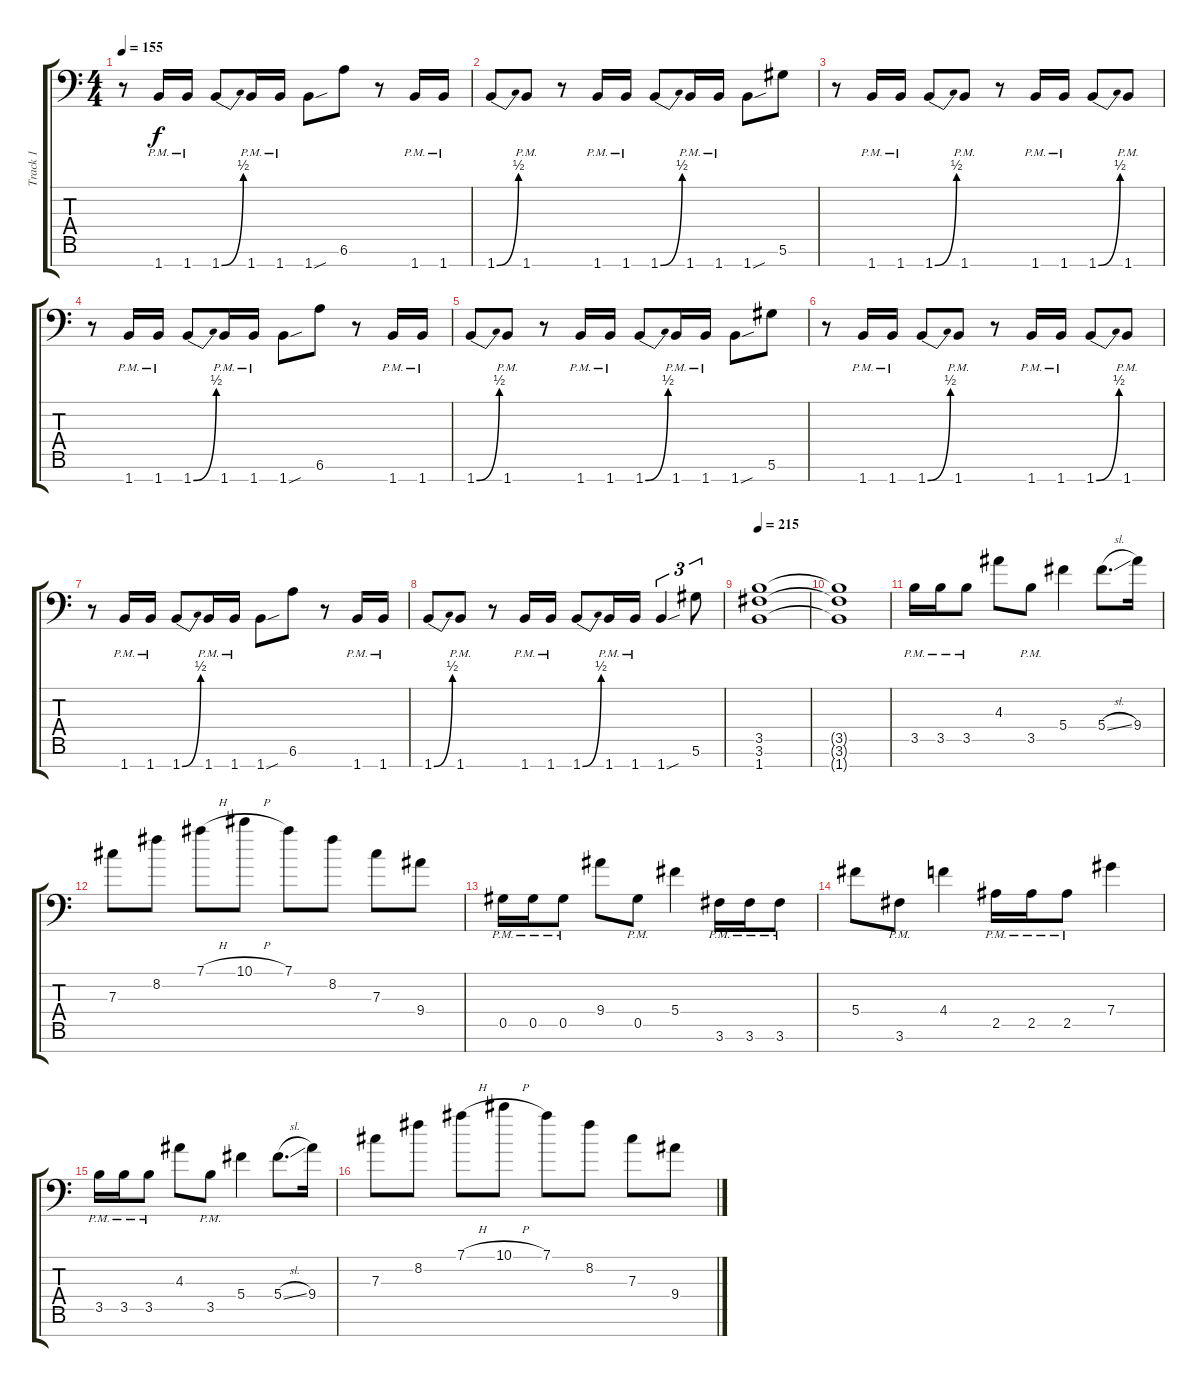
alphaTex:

\track ("Track 1" "Track 1") {instrument overdrivenguitar}
\staff {score tabs}
\tuning (Eb4 Bb3 Gb3 Db3 Ab2 Eb2 Bb1) {hide}
\ts (4 4)
\tempo 155
\clef f4
\ks c
r.8{dy f} 1.7{pm}.16 1.7{pm}.16 1.7{be (bend 0 0 60 2)}.8 1.7{pm}.16 1.7{pm}.16 1.7{sou}.8 6.6.8 r.8 1.7{pm}.16 1.7{pm}.16 |
1.7{be (bend 0 0 60 2)}.8 1.7{pm}.8 r.8 1.7{pm}.16 1.7{pm}.16 1.7{be (bend 0 0 60 2)}.8 1.7{pm}.16 1.7{pm}.16 1.7{sou}.8 5.6.8 |
r.8 1.7{pm}.16 1.7{pm}.16 1.7{be (bend 0 0 60 2)}.8 1.7{pm}.8 r.8 1.7{pm}.16 1.7{pm}.16 1.7{be (bend 0 0 60 2)}.8 1.7{pm}.8 |
r.8 1.7{pm}.16 1.7{pm}.16 1.7{be (bend 0 0 60 2)}.8 1.7{pm}.16 1.7{pm}.16 1.7{sou}.8 6.6.8 r.8 1.7{pm}.16 1.7{pm}.16 |
1.7{be (bend 0 0 60 2)}.8 1.7{pm}.8 r.8 1.7{pm}.16 1.7{pm}.16 1.7{be (bend 0 0 60 2)}.8 1.7{pm}.16 1.7{pm}.16 1.7{sou}.8 5.6.8 |
r.8 1.7{pm}.16 1.7{pm}.16 1.7{be (bend 0 0 60 2)}.8 1.7{pm}.8 r.8 1.7{pm}.16 1.7{pm}.16 1.7{be (bend 0 0 60 2)}.8 1.7{pm}.8 |
r.8 1.7{pm}.16 1.7{pm}.16 1.7{be (bend 0 0 60 2)}.8 1.7{pm}.16 1.7{pm}.16 1.7{sou}.8 6.6.8 r.8 1.7{pm}.16 1.7{pm}.16 |
1.7{be (bend 0 0 60 2)}.8 1.7{pm}.8 r.8 1.7{pm}.16 1.7{pm}.16 1.7{be (bend 0 0 60 2)}.8 1.7{pm}.16 1.7{pm}.16 1.7{sou}.4{tu (3 2)} 5.6.8{tu (3 2)} |
\tempo 215
(3.5 3.6 1.7).1 |
(3.5{t} 3.6{t} 1.7{t}).1 |
3.5{pm}.16 3.5{pm}.16 3.5{pm}.8 4.3.8 3.5{pm}.8 5.4.4 5.4{sl}.8{d} 9.4.16 |
7.3.8 8.2.8 7.1{h}.8 10.1{h}.8 7.1.8 8.2.8 7.3.8 9.4.8 |
0.5{pm}.16 0.5{pm}.16 0.5{pm}.8 9.4.8 0.5{pm}.8 5.4.4 3.6{pm}.16 3.6{pm}.16 3.6{pm}.8 |
5.4.8 3.6{pm}.8 4.4.4 2.5{pm}.16 2.5{pm}.16 2.5{pm}.8 7.4.4 |
3.5{pm}.16 3.5{pm}.16 3.5{pm}.8 4.3.8 3.5{pm}.8 5.4.4 5.4{sl}.8{d} 9.4.16 |
7.3.8 8.2.8 7.1{h}.8 10.1{h}.8 7.1.8 8.2.8 7.3.8 9.4.8
